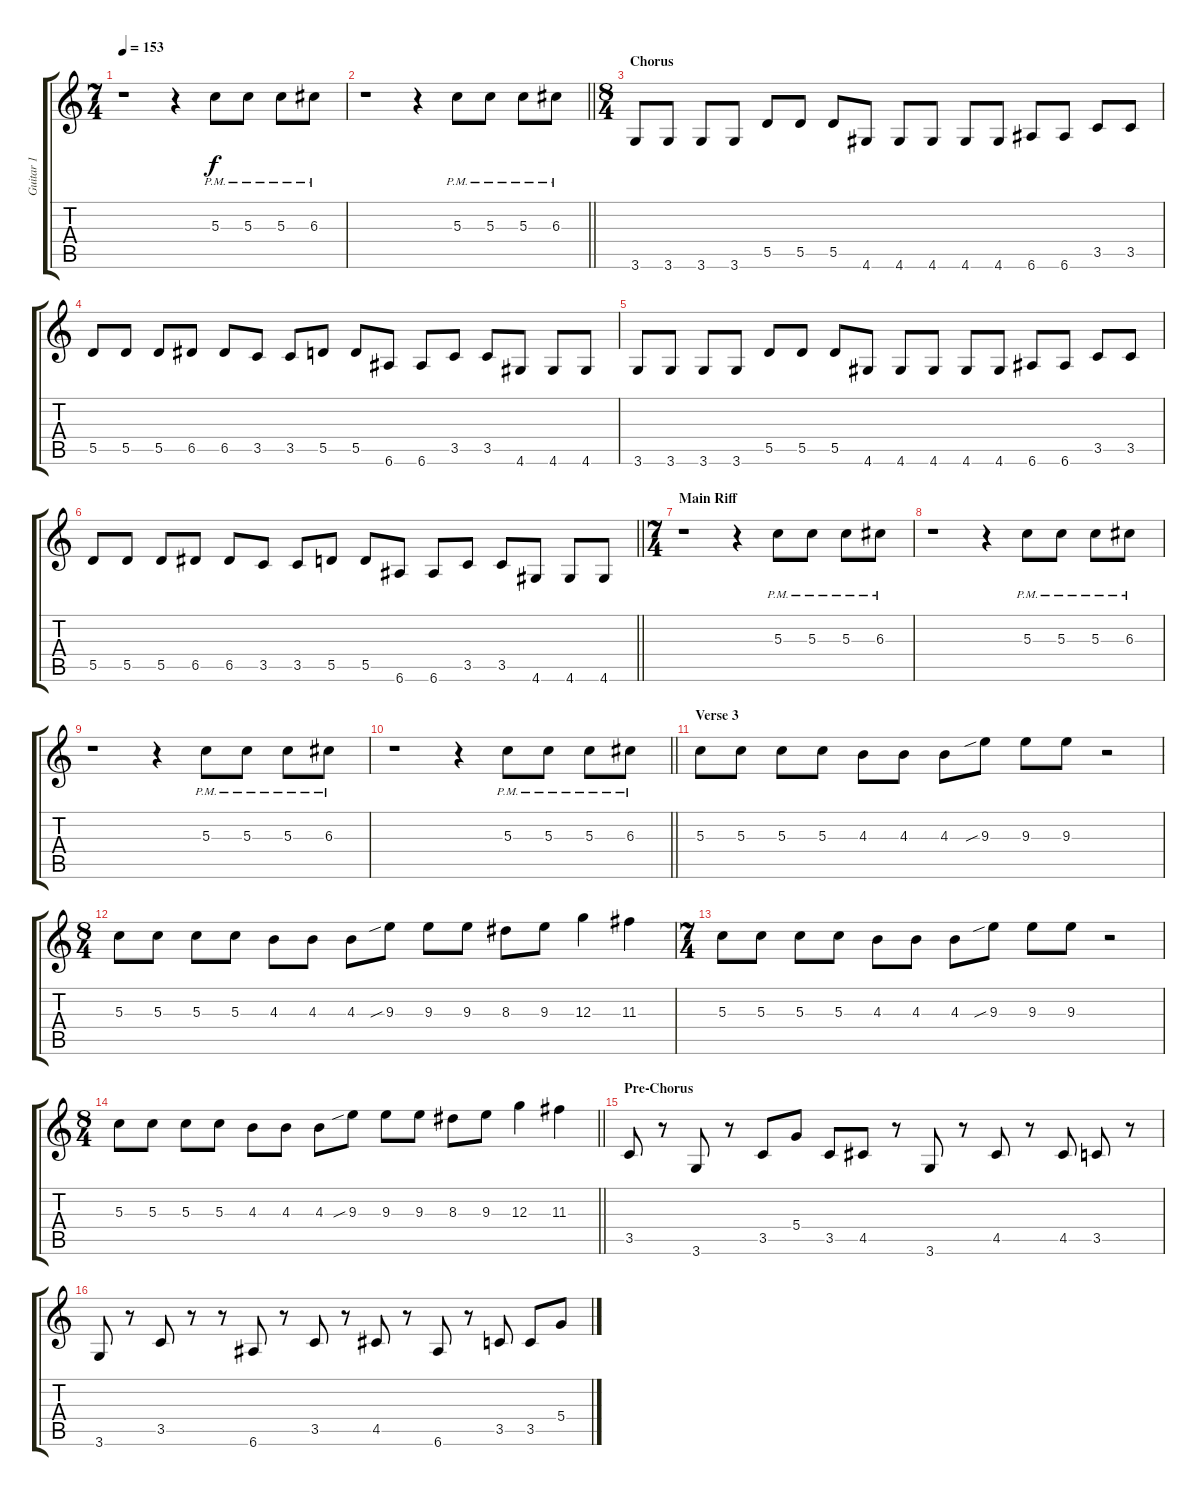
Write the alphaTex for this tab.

\track ("Guitar 1" "Guitar 1") {instrument distortionguitar}
\staff {score tabs}
\tuning (E4 B3 G3 D3 A2 E2) {hide}
\ts (7 4)
\tempo 153
\clef g2
\ks c
r.1{dy f} r.4 5.3{pm}.8 5.3{pm}.8 5.3{pm}.8 6.3{pm}.8 |
\barLineRight lightlight
r.1 r.4 5.3{pm}.8 5.3{pm}.8 5.3{pm}.8 6.3{pm}.8 |
\ts (8 4)
\section ("" "Chorus")
3.6.8 3.6.8 3.6.8 3.6.8 5.5.8 5.5.8 5.5.8 4.6.8 4.6.8 4.6.8 4.6.8 4.6.8 6.6.8 6.6.8 3.5.8 3.5.8 |
5.5.8 5.5.8 5.5.8 6.5.8 6.5.8 3.5.8 3.5.8 5.5.8 5.5.8 6.6.8 6.6.8 3.5.8 3.5.8 4.6.8 4.6.8 4.6.8 |
3.6.8 3.6.8 3.6.8 3.6.8 5.5.8 5.5.8 5.5.8 4.6.8 4.6.8 4.6.8 4.6.8 4.6.8 6.6.8 6.6.8 3.5.8 3.5.8 |
\barLineRight lightlight
5.5.8 5.5.8 5.5.8 6.5.8 6.5.8 3.5.8 3.5.8 5.5.8 5.5.8 6.6.8 6.6.8 3.5.8 3.5.8 4.6.8 4.6.8 4.6.8 |
\ts (7 4)
\section ("" "Main Riff")
r.1 r.4 5.3{pm}.8 5.3{pm}.8 5.3{pm}.8 6.3{pm}.8 |
r.1 r.4 5.3{pm}.8 5.3{pm}.8 5.3{pm}.8 6.3{pm}.8 |
r.1 r.4 5.3{pm}.8 5.3{pm}.8 5.3{pm}.8 6.3{pm}.8 |
\barLineRight lightlight
r.1 r.4 5.3{pm}.8 5.3{pm}.8 5.3{pm}.8 6.3{pm}.8 |
\section ("" "Verse 3")
5.3.8 5.3.8 5.3.8 5.3.8 4.3.8 4.3.8 4.3.8 9.3{sib}.8 9.3.8 9.3.8 r.2 |
\ts (8 4)
5.3.8 5.3.8 5.3.8 5.3.8 4.3.8 4.3.8 4.3.8 9.3{sib}.8 9.3.8 9.3.8 8.3.8 9.3.8 12.3.4 11.3.4 |
\ts (7 4)
5.3.8 5.3.8 5.3.8 5.3.8 4.3.8 4.3.8 4.3.8 9.3{sib}.8 9.3.8 9.3.8 r.2 |
\ts (8 4)
\barLineRight lightlight
5.3.8 5.3.8 5.3.8 5.3.8 4.3.8 4.3.8 4.3.8 9.3{sib}.8 9.3.8 9.3.8 8.3.8 9.3.8 12.3.4 11.3.4 |
\section ("" "Pre-Chorus")
3.5.8 r.8 3.6.8 r.8 3.5.8 5.4.8 3.5.8 4.5.8 r.8 3.6.8 r.8 4.5.8 r.8 4.5.8 3.5.8 r.8 |
3.6.8 r.8 3.5.8 r.8 r.8 6.6.8 r.8 3.5.8 r.8 4.5.8 r.8 6.6.8 r.8 3.5.8 3.5.8 5.4.8
